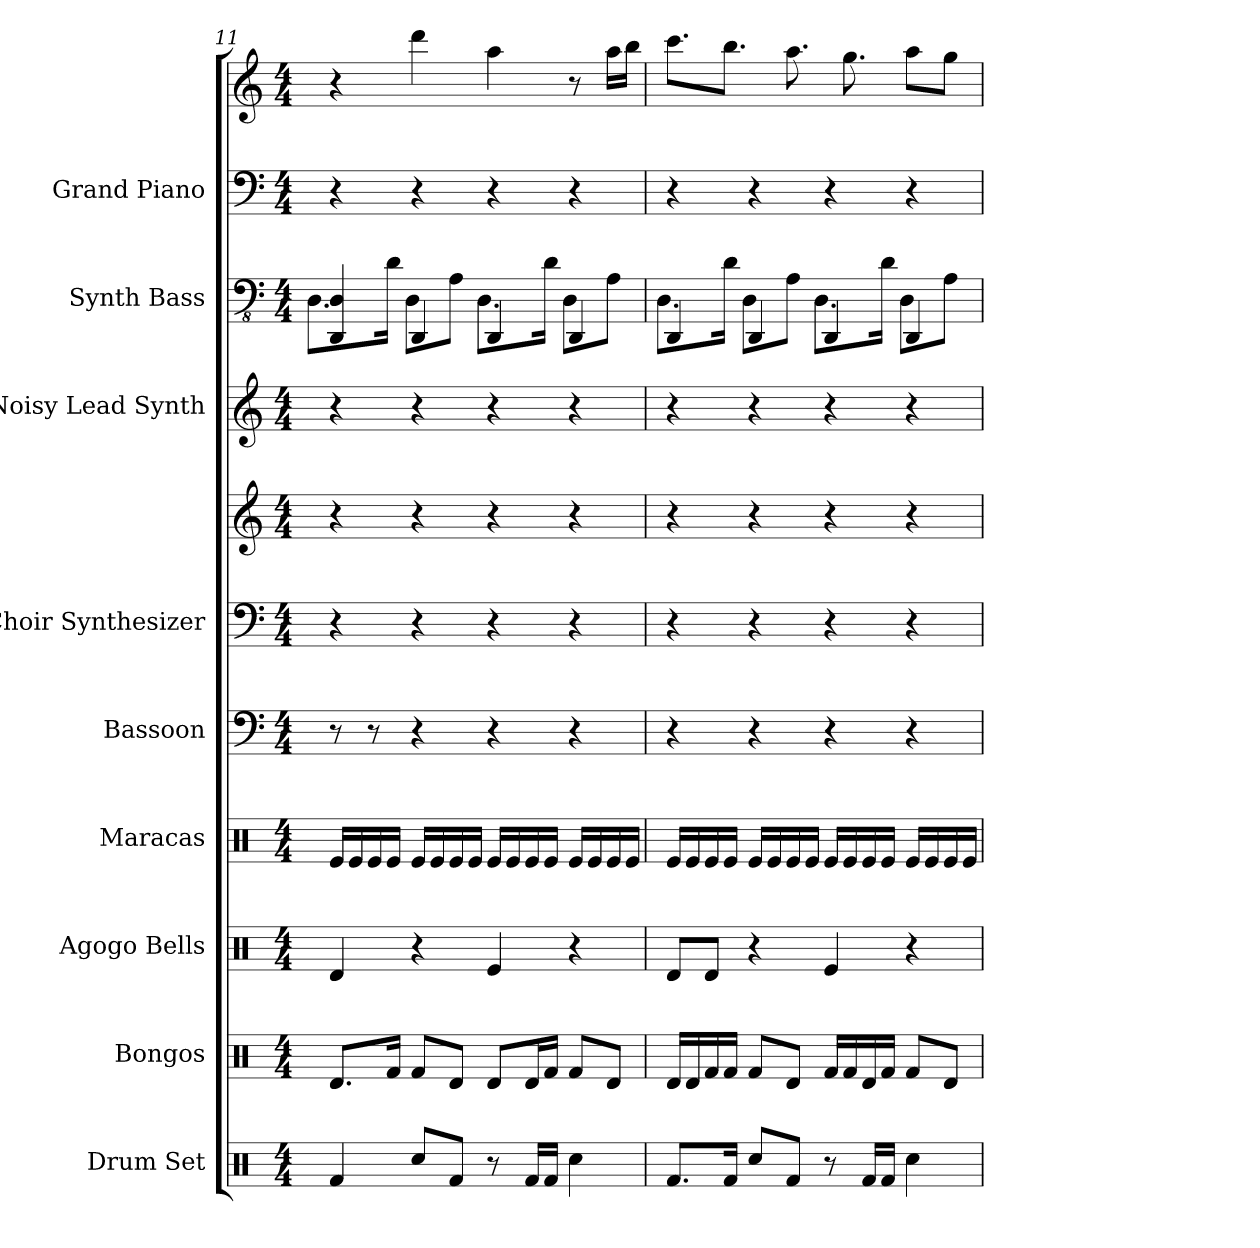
**kern	**kern	**kern	**kern	**kern	**kern	**kern	**kern	**kern	**kern	**kern
*part9	*part8	*part7	*part6	*part5	*part4	*part4	*part3	*part2	*part1	*part1
*staff11	*staff10	*staff9	*staff8	*staff7	*staff6	*staff5	*staff4	*staff3	*staff2	*staff1
*I"Drum Set	*I"Bongos	*I"Agogo Bells	*I"Maracas	*I"Bassoon	*I"Choir Synthesizer	*	*I"Noisy Lead Synth	*I"Synth Bass	*I"Grand Piano	*
*I'Drums	*I'Bongo	*I'Ago.	*I'Mrcs	*I'Bsn.	*I'Synth.	*	*I'Nsy. LS	*	*I'Pno.	*
*clefX	*clefX	*clefX	*clefX	*clefF4	*clefF4	*clefG2	*clefG2	*clefFv4	*clefF4	*clefG2
*k[]	*k[]	*k[]	*k[]	*k[]	*k[]	*k[]	*k[]	*k[]	*k[]	*k[]
*M4/4	*M4/4	*M4/4	*M4/4	*M4/4	*M4/4	*M4/4	*M4/4	*M4/4	*M4/4	*M4/4
=11	=11	=11	=11	=11	=11	=11	=11	=11	=11	=11
*	*	*	*	*	*	*	*	*^	*	*
4Rf	8.RdL	4Rd	16ReLL	8r	4r	4r	4r	4DDD 4DD	8.DDL	4r	4r
.	.	.	16Re	.	.	.	.	.	.	.	.
.	.	.	16Re	8r	.	.	.	.	.	.	.
.	16RfJk	.	16ReJJ	.	.	.	.	.	16DJk	.	.
8RccL	8RfL	4r	16ReLL	4r	4r	4r	4r	4DDD	8DDL	4r	4ddd
.	.	.	16Re	.	.	.	.	.	.	.	.
8RfJ	8RdJ	.	16Re	.	.	.	.	.	8AAJ	.	.
.	.	.	16ReJJ	.	.	.	.	.	.	.	.
8r	8RdL	4Re	16ReLL	4r	4r	4r	4r	4DDD	8.DDL	4r	4aa
.	.	.	16Re	.	.	.	.	.	.	.	.
16RfLL	16RdL	.	16Re	.	.	.	.	.	.	.	.
16RfJJ	16RfJJ	.	16ReJJ	.	.	.	.	.	16DJk	.	.
4Rcc	8RfL	4r	16ReLL	4r	4r	4r	4r	4DDD	8DDL	4r	8r
.	.	.	16Re	.	.	.	.	.	.	.	.
.	8RdJ	.	16Re	.	.	.	.	.	8AAJ	.	16aaLL
.	.	.	16ReJJ	.	.	.	.	.	.	.	16bbJJ
=12	=12	=12	=12	=12	=12	=12	=12	=12	=12	=12	=12
8.RfL	16RdLL	8RdL	16ReLL	4r	4r	4r	4r	4DDD	8.DDL	4r	8.cccL
.	16Rd	.	16Re	.	.	.	.	.	.	.	.
.	16Rf	8RdJ	16Re	.	.	.	.	.	.	.	.
16RfJk	16RfJJ	.	16ReJJ	.	.	.	.	.	16DJk	.	8.bbJ
8RccL	8RfL	4r	16ReLL	4r	4r	4r	4r	4DDD	8DDL	4r	.
.	.	.	16Re	.	.	.	.	.	.	.	.
8RfJ	8RdJ	.	16Re	.	.	.	.	.	8AAJ	.	8.aa
.	.	.	16ReJJ	.	.	.	.	.	.	.	.
8r	16RfLL	4Re	16ReLL	4r	4r	4r	4r	4DDD	8.DDL	4r	.
.	16Rf	.	16Re	.	.	.	.	.	.	.	8.gg
16RfLL	16Rd	.	16Re	.	.	.	.	.	.	.	.
16RfJJ	16RfJJ	.	16ReJJ	.	.	.	.	.	16DJk	.	.
4Rcc	8RfL	4r	16ReLL	4r	4r	4r	4r	4DDD	8DDL	4r	8aaL
.	.	.	16Re	.	.	.	.	.	.	.	.
.	8RdJ	.	16Re	.	.	.	.	.	8AAJ	.	8ggJ
.	.	.	16ReJJ	.	.	.	.	.	.	.	.
*	*	*	*	*	*	*	*	*v	*v	*	*
=	=	=	=	=	=	=	=	=	=	=
*-	*-	*-	*-	*-	*-	*-	*-	*-	*-	*-
